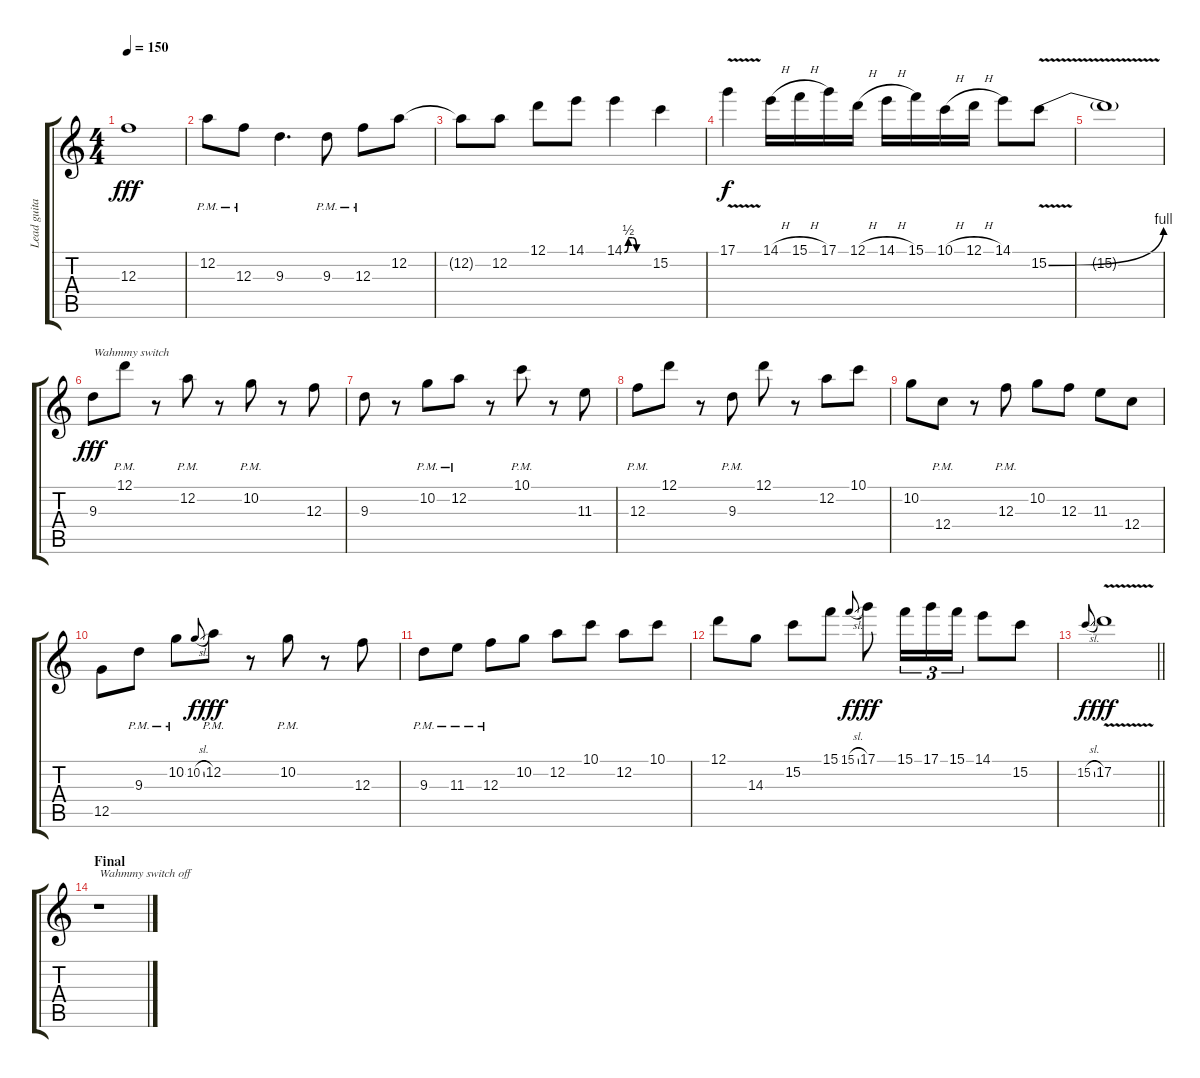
\track ("Lead guitar" "Lead guita") {instrument distortionguitar}
\staff {score tabs}
\tuning (D4 A3 F3 C3 G2 D2) {hide}
\ts (4 4)
\tempo 150
\clef g2
\ks c
12.3{t}.1{dy fff} |
12.2{pm}.8 12.3{pm}.8 9.3.4{d} 9.3{pm}.8 12.3{pm}.8 12.2.8 |
12.2{t}.8 12.2.8 12.1.8 14.1.8 14.1{be (custom 0 0 10 2 20 2 30 0 60 0)}.4 15.2.4 |
17.1{v}.4{dy f} 14.1{h}.16 15.1{h}.16 17.1.16 12.1{h}.16 14.1{h}.16 15.1.16 10.1{h}.16 12.1{h}.16 14.1.8 15.2{be (bend 0 0 60 4) v}.8 |
15.2{t}.1 |
9.3.8{txt "Wahmmy switch" dy fff} 12.1{pm}.8 r.8 12.2{pm}.8 r.8 10.2{pm}.8 r.8 12.3.8 |
9.3.8 r.8 10.2{pm}.8 12.2{pm}.8 r.8 10.1{pm}.8 r.8 11.3.8 |
12.3{pm}.8 12.1.8 r.8 9.3{pm}.8 12.1.8 r.8 12.2.8 10.1.8 |
10.2.8 12.4{pm}.8 r.8 12.3{pm}.8 10.2.8 12.3.8 11.3.8 12.4.8 |
12.5.8 9.3{pm}.8 10.2{pm}.8 10.2{sl}.8{gr onbeat dy f} 12.2{pm}.8{dy fff} r.8 10.2{pm}.8 r.8 12.3.8 |
9.3{pm}.8 11.3{pm}.8 12.3{pm}.8 10.2.8 12.2.8 10.1.8 12.2.8 10.1.8 |
12.1.8 14.3.8 15.2.8 15.1.8 15.1{sl}.8{gr onbeat dy f} 17.1.8{dy fff} 15.1.16{tu (3 2)} 17.1.16{tu (3 2)} 15.1.16{tu (3 2)} 14.1.8 15.2.8 |
\barLineRight lightlight
15.2{sl}.8{gr onbeat dy f} 17.2{v}.1{dy fff} |
\section ("" "Final")
r.1{txt "Wahmmy switch off"}
